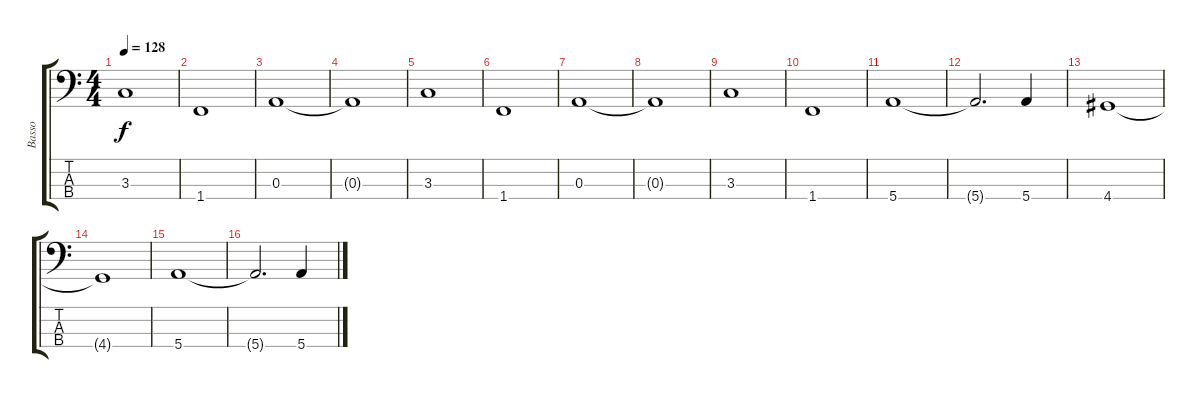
\track ("Basso" "Basso") {instrument electricbassfinger}
\staff {score tabs}
\tuning (G2 D2 A1 E1) {hide}
\ts (4 4)
\tempo 128
\clef f4
\ks aminor
3.3.1{dy f} |
1.4.1 |
0.3.1 |
0.3{t}.1 |
3.3.1 |
1.4.1 |
0.3.1 |
0.3{t}.1 |
3.3.1 |
1.4.1 |
5.4.1 |
5.4{t}.2{d} 5.4.4 |
4.4.1 |
4.4{t}.1 |
5.4.1 |
5.4{t}.2{d} 5.4.4
